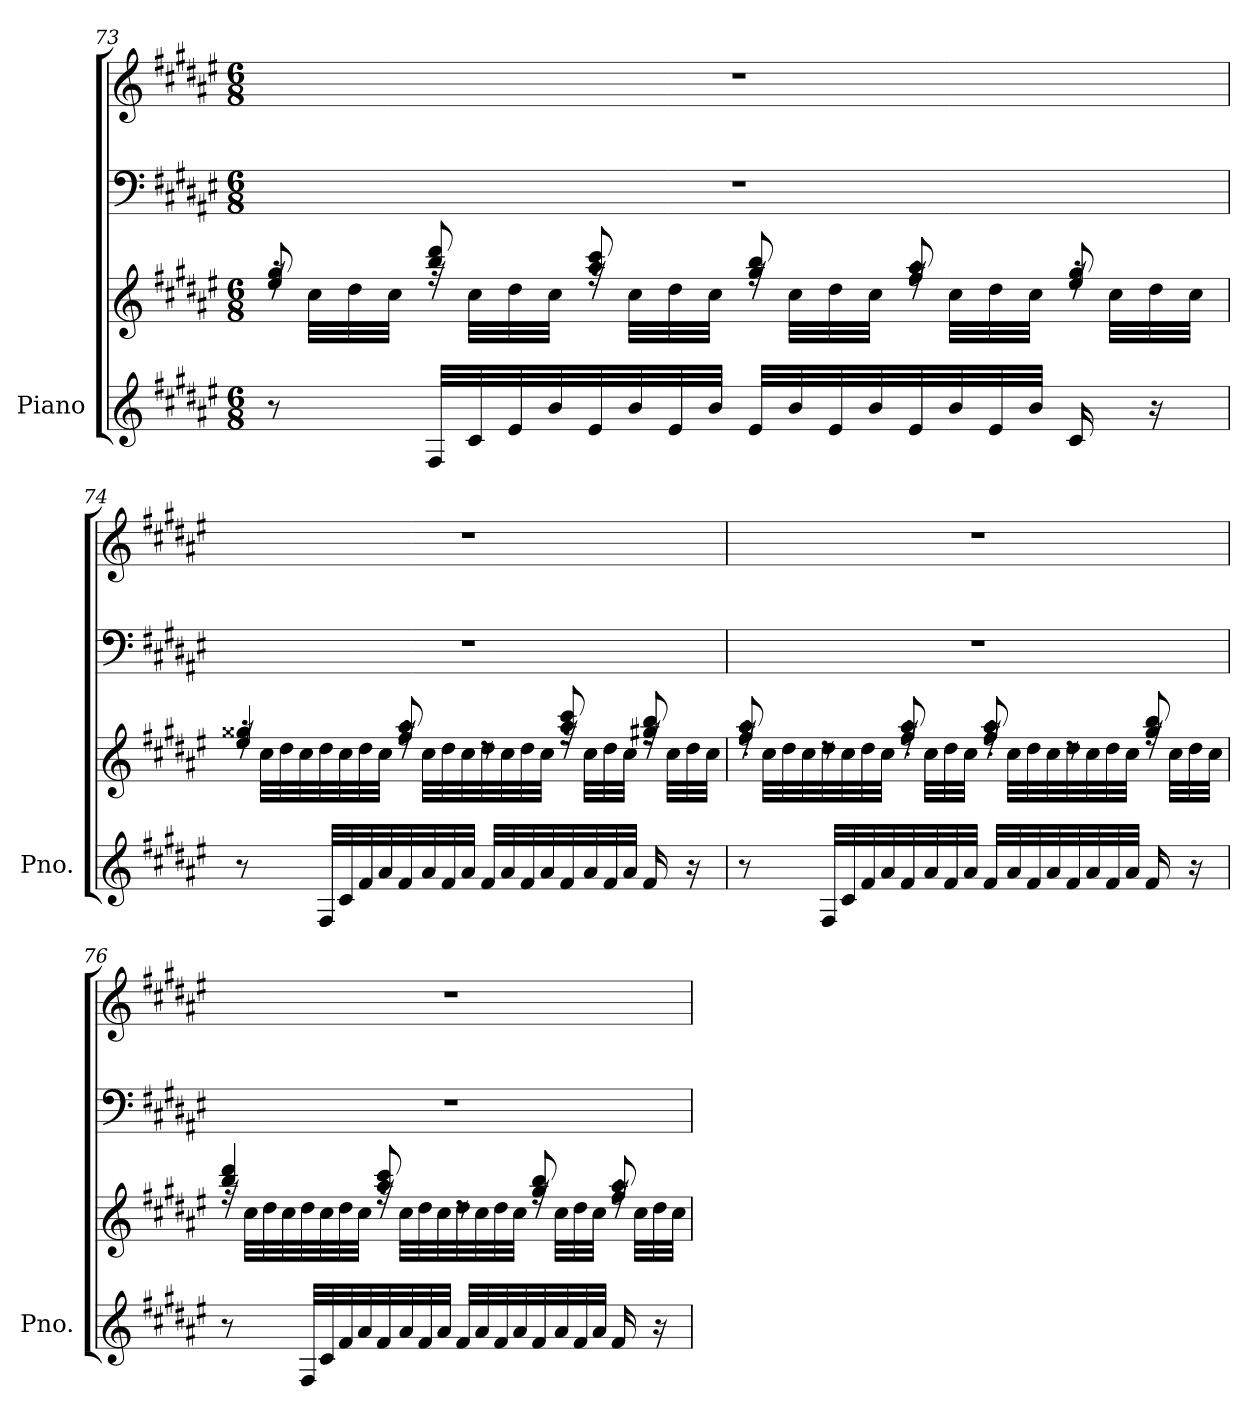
**kern	**kern	**kern	**kern
*part1	*part1	*part1	*part1
*staff4	*staff3	*staff2	*staff1
*I"Piano	*	*	*
*I'Pno.	*	*	*
*clefG2	*clefG2	*clefF4	*clefG2
*k[f#c#g#d#a#e#]	*k[f#c#g#d#a#e#]	*k[f#c#g#d#a#e#]	*k[f#c#g#d#a#e#]
*M6/8	*M6/8	*M6/8	*M6/8
=73	=73	=73	=73
*	*^	*	*
8r	32rff	8ee#/ 8gg#/	2.r	2.r
.	32cc#\LLL	.	.	.
.	32dd#\	.	.	.
.	32cc#\JJJ	.	.	.
32F#/LLL	32rff	8bb/ 8ddd#/	.	.
32c#/	32cc#\LLL	.	.	.
32e#/	32dd#\	.	.	.
32b/	32cc#\JJJ	.	.	.
32e#/	32rff	8aa#/ 8ccc#/	.	.
32b/	32cc#\LLL	.	.	.
32e#/	32dd#\	.	.	.
32b/JJJ	32cc#\JJJ	.	.	.
32e#/LLL	32rff	8gg#/ 8bb/	.	.
32b/	32cc#\LLL	.	.	.
32e#/	32dd#\	.	.	.
32b/	32cc#\JJJ	.	.	.
32e#/	32rff	8ff#/ 8aa#/	.	.
32b/	32cc#\LLL	.	.	.
32e#/	32dd#\	.	.	.
32b/JJJ	32cc#\JJJ	.	.	.
16c#/	32rff	8ee#/ 8gg#/	.	.
.	32cc#\LLL	.	.	.
16r	32dd#\	.	.	.
.	32cc#\JJJ	.	.	.
=74	=74	=74	=74	=74
8r	32rff	4ee#/ 4gg##X/	2.r	2.r
.	32cc#\LLL	.	.	.
.	32dd#\	.	.	.
.	32cc#\	.	.	.
32F#/LLL	32dd#\	.	.	.
32c#/	32cc#\	.	.	.
32f#/	32dd#\	.	.	.
32a#/	32cc#\JJJ	.	.	.
32f#/	32rff	8ff#/ 8aa#/	.	.
32a#/	32cc#\LLL	.	.	.
32f#/	32dd#\	.	.	.
32a#/JJJ	32cc#\	.	.	.
32f#/LLL	32dd#\	8rdd	.	.
32a#/	32cc#\	.	.	.
32f#/	32dd#\	.	.	.
32a#/	32cc#\JJJ	.	.	.
32f#/	32rff	8aa#/' 8ccc#/'	.	.
32a#/	32cc#\LLL	.	.	.
32f#/	32dd#\	.	.	.
32a#/JJJ	32cc#\JJJ	.	.	.
16f#/	32rff	8gg#X/' 8bb/'	.	.
.	32cc#\LLL	.	.	.
16r	32dd#\	.	.	.
.	32cc#\JJJ	.	.	.
!!LO:PB:g=z
=75	=75	=75	=75	=75
8r	32rff	8ff#/' 8aa#/'	2.r	2.r
.	32cc#\LLL	.	.	.
.	32dd#\	.	.	.
.	32cc#\	.	.	.
32F#/LLL	32dd#\	8rdd	.	.
32c#/	32cc#\	.	.	.
32f#/	32dd#\	.	.	.
32a#/	32cc#\JJJ	.	.	.
32f#/	32rff	8ff#/' 8aa#/'	.	.
32a#/	32cc#\LLL	.	.	.
32f#/	32dd#\	.	.	.
32a#/JJJ	32cc#\JJJ	.	.	.
32f#/LLL	32rff	8ff#/' 8aa#/'	.	.
32a#/	32cc#\LLL	.	.	.
32f#/	32dd#\	.	.	.
32a#/	32cc#\	.	.	.
32f#/	32dd#\	8rdd	.	.
32a#/	32cc#\	.	.	.
32f#/	32dd#\	.	.	.
32a#/JJJ	32cc#\JJJ	.	.	.
16f#/	32rff	8gg#/ 8bb/	.	.
.	32cc#\LLL	.	.	.
16r	32dd#\	.	.	.
.	32cc#\JJJ	.	.	.
=76	=76	=76	=76	=76
8r	32rff	4bb/ 4ddd#/	2.r	2.r
.	32cc#\LLL	.	.	.
.	32dd#\	.	.	.
.	32cc#\	.	.	.
32F#/LLL	32dd#\	.	.	.
32c#/	32cc#\	.	.	.
32f#/	32dd#\	.	.	.
32a#/	32cc#\JJJ	.	.	.
32f#/	32rff	8aa#/ 8ccc#/	.	.
32a#/	32cc#\LLL	.	.	.
32f#/	32dd#\	.	.	.
32a#/JJJ	32cc#\	.	.	.
32f#/LLL	32dd#\	8rdd	.	.
32a#/	32cc#\	.	.	.
32f#/	32dd#\	.	.	.
32a#/	32cc#\JJJ	.	.	.
32f#/	32rff	8gg#/ 8bb/	.	.
32a#/	32cc#\LLL	.	.	.
32f#/	32dd#\	.	.	.
32a#/JJJ	32cc#\JJJ	.	.	.
16f#/	32rff	8ff#/ 8aa#/	.	.
.	32cc#\LLL	.	.	.
16r	32dd#\	.	.	.
.	32cc#\JJJ	.	.	.
*	*v	*v	*	*
=	=	=	=
*-	*-	*-	*-
